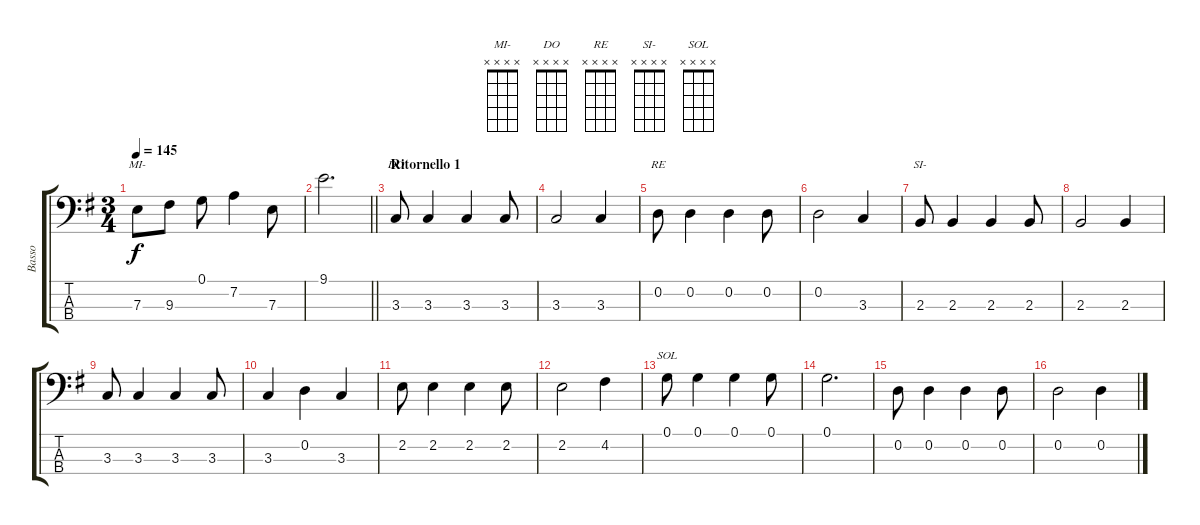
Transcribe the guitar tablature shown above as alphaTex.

\track ("Basso" "Basso") {instrument electricbassfinger}
\staff {score tabs}
\tuning (G2 D2 A1 E1) {hide}
\chord ("MI-" x x x x)
\chord ("DO" x x x x)
\chord ("RE" x x x x)
\chord ("SI-" x x x x)
\chord ("SOL" x x x x)
\ts (3 4)
\tempo 145
\clef f4
\ks g
7.3.8{ch "MI-" dy f} 9.3.8 0.1.8 7.2.4 7.3.8 |
\barLineRight lightlight
9.1.2{d} |
\section ("" "Ritornello 1")
3.3.8{ch "DO"} 3.3.4 3.3.4 3.3.8 |
3.3.2 3.3.4 |
0.2.8{ch "RE"} 0.2.4 0.2.4 0.2.8 |
0.2.2 3.3.4 |
2.3.8{ch "SI-"} 2.3.4 2.3.4 2.3.8 |
2.3.2 2.3.4 |
3.3.8 3.3.4 3.3.4 3.3.8 |
3.3.4 0.2.4 3.3.4 |
2.2.8 2.2.4 2.2.4 2.2.8 |
2.2.2 4.2.4 |
0.1.8{ch "SOL"} 0.1.4 0.1.4 0.1.8 |
0.1.2{d} |
0.2.8 0.2.4 0.2.4 0.2.8 |
0.2.2 0.2.4
